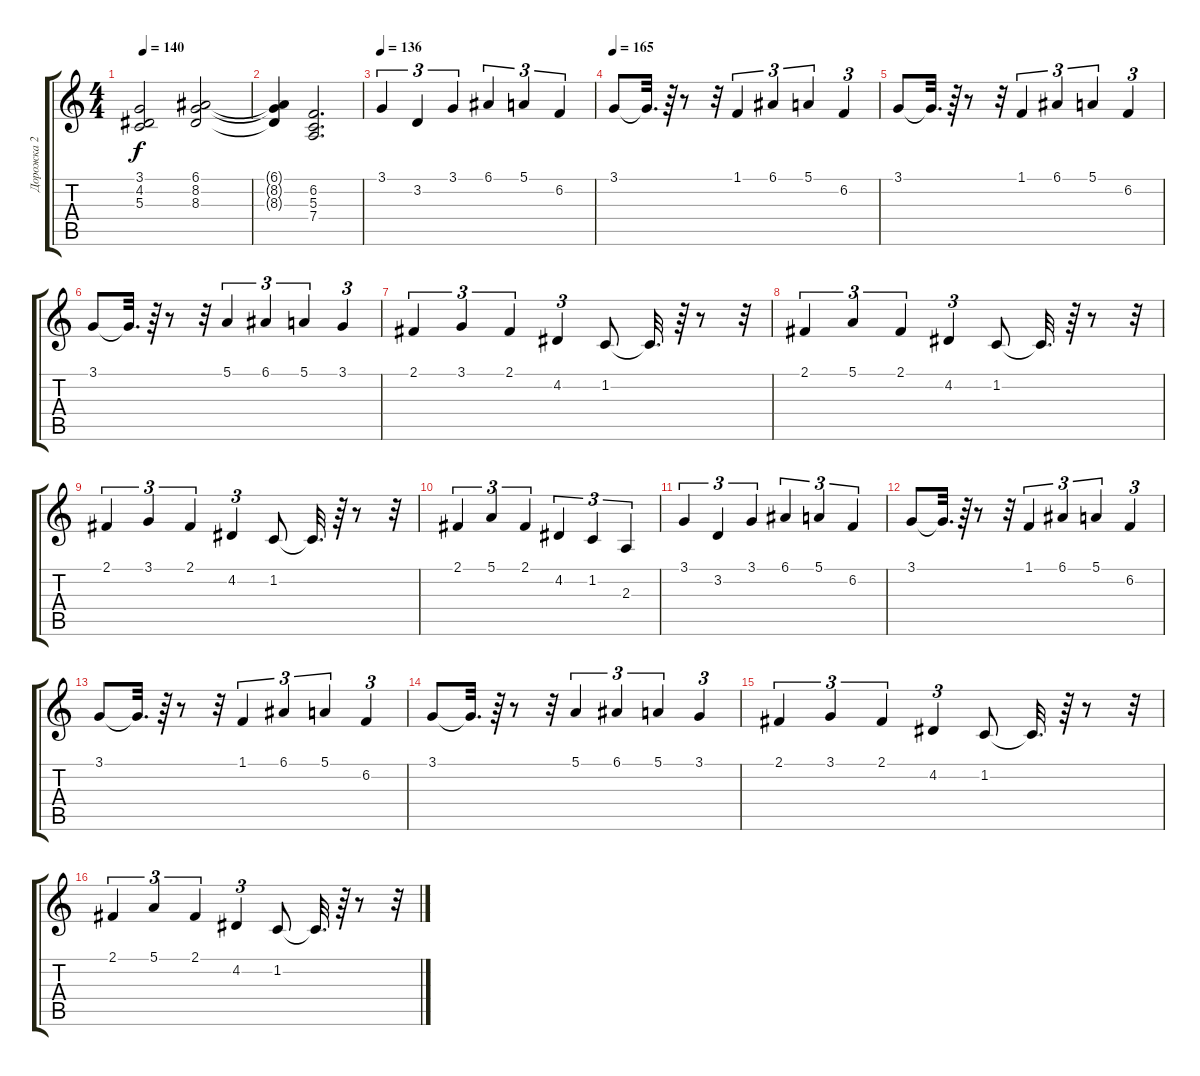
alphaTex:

\track ("Дорожка 2" "Дорожка 2") {instrument churchorgan}
\staff {score tabs}
\tuning (E4 B3 G3 D3 A2 E2) {hide}
\ts (4 4)
\tempo 140
\clef g2
\ks c
(3.1{t} 4.2{t} 5.3{t}).2{dy f} (6.1 8.2 8.3).2 |
(6.1{t} 8.2{t} 8.3{t}).4 (6.2 5.3 7.4).2{d} |
\tempo 136
3.1.4{tu (3 2) instrument churchorgan} 3.2.4{tu (3 2)} 3.1.4{tu (3 2)} 6.1.4{tu (3 2)} 5.1.4{tu (3 2)} 6.2.4{tu (3 2)} |
\tempo 165
3.1.8 3.1{t}.32{d} r.64 r.8 r.32 1.1.4{tu (3 2)} 6.1.4{tu (3 2)} 5.1.4{tu (3 2)} 6.2.4{tu (3 2)} |
3.1.8 3.1{t}.32{d} r.64 r.8 r.32 1.1.4{tu (3 2)} 6.1.4{tu (3 2)} 5.1.4{tu (3 2)} 6.2.4{tu (3 2)} |
3.1.8 3.1{t}.32{d} r.64 r.8 r.32 5.1.4{tu (3 2)} 6.1.4{tu (3 2)} 5.1.4{tu (3 2)} 3.1.4{tu (3 2)} |
2.1.4{tu (3 2)} 3.1.4{tu (3 2)} 2.1.4{tu (3 2)} 4.2.4{tu (3 2)} 1.2.8 1.2{t}.32{d} r.64 r.8 r.32 |
2.1.4{tu (3 2)} 5.1.4{tu (3 2)} 2.1.4{tu (3 2)} 4.2.4{tu (3 2)} 1.2.8 1.2{t}.32{d} r.64 r.8 r.32 |
2.1.4{tu (3 2)} 3.1.4{tu (3 2)} 2.1.4{tu (3 2)} 4.2.4{tu (3 2)} 1.2.8 1.2{t}.32{d} r.64 r.8 r.32 |
2.1.4{tu (3 2)} 5.1.4{tu (3 2)} 2.1.4{tu (3 2)} 4.2.4{tu (3 2)} 1.2.4{tu (3 2)} 2.3.4{tu (3 2)} |
3.1.4{tu (3 2)} 3.2.4{tu (3 2)} 3.1.4{tu (3 2)} 6.1.4{tu (3 2)} 5.1.4{tu (3 2)} 6.2.4{tu (3 2)} |
3.1.8 3.1{t}.32{d} r.64 r.8 r.32 1.1.4{tu (3 2)} 6.1.4{tu (3 2)} 5.1.4{tu (3 2)} 6.2.4{tu (3 2)} |
3.1.8 3.1{t}.32{d} r.64 r.8 r.32 1.1.4{tu (3 2)} 6.1.4{tu (3 2)} 5.1.4{tu (3 2)} 6.2.4{tu (3 2)} |
3.1.8 3.1{t}.32{d} r.64 r.8 r.32 5.1.4{tu (3 2)} 6.1.4{tu (3 2)} 5.1.4{tu (3 2)} 3.1.4{tu (3 2)} |
2.1.4{tu (3 2) volume 13} 3.1.4{tu (3 2)} 2.1.4{tu (3 2) volume 12} 4.2.4{tu (3 2)} 1.2.8 1.2{t}.32{d} r.64 r.8 r.32 |
2.1.4{tu (3 2) volume 10} 5.1.4{tu (3 2)} 2.1.4{tu (3 2) volume 9} 4.2.4{tu (3 2)} 1.2.8{volume 9} 1.2{t}.32{d} r.64 r.8 r.32
